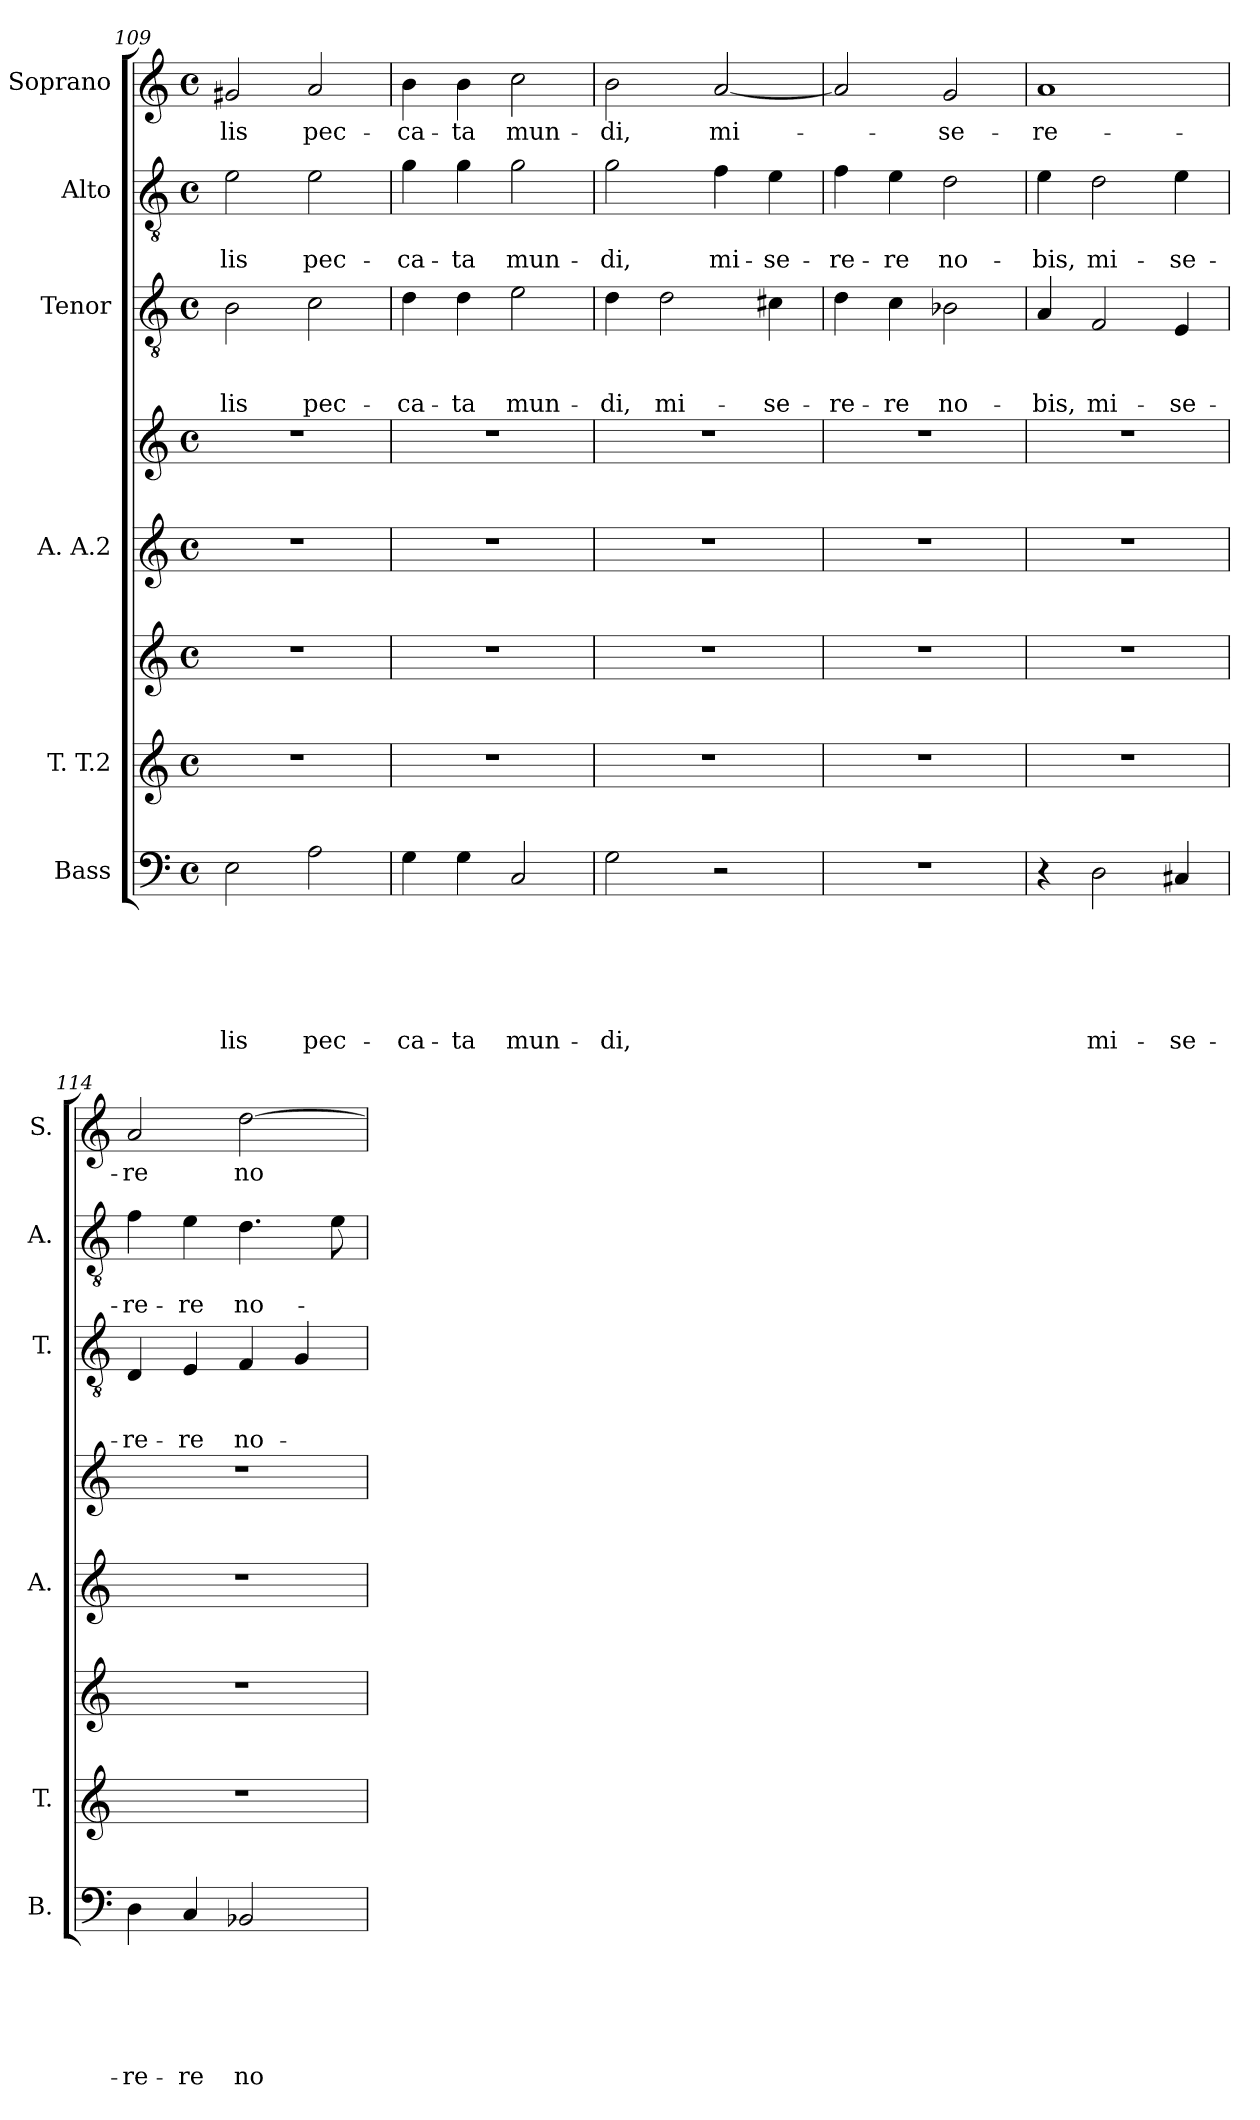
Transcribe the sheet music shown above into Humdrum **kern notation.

**kern	**text	**text	**text	**text	**text	**text	**kern	**kern	**kern	**kern	**kern	**text	**text	**text	**kern	**text	**text	**kern	**text
*part6	*part6	*part6	*part6	*part6	*part6	*part6	*part5	*part5	*part4	*part4	*part3	*part3	*part3	*part3	*part2	*part2	*part2	*part1	*part1
*staff8	*staff8	*staff8	*staff8	*staff8	*staff8	*staff8	*staff7	*staff6	*staff5	*staff4	*staff3	*staff3	*staff3	*staff3	*staff2	*staff2	*staff2	*staff1	*staff1
*I"Bass	*	*	*	*	*	*	*I"T. T.2	*	*I"A. A.2	*	*I"Tenor	*	*	*	*I"Alto	*	*	*I"Soprano	*
*I'B.	*	*	*	*	*	*	*I'T.	*	*I'A.	*	*I'T.	*	*	*	*I'A.	*	*	*I'S.	*
*clefF4	*	*	*	*	*	*	*clefG2	*clefG2	*clefG2	*clefG2	*clefGv2	*	*	*	*clefGv2	*	*	*clefG2	*
*k[]	*	*	*	*	*	*	*k[]	*k[]	*k[]	*k[]	*k[]	*	*	*	*k[]	*	*	*k[]	*
*C:	*	*	*	*	*	*	*C:	*C:	*C:	*C:	*C:	*	*	*	*C:	*	*	*C:	*
*M4/4	*	*	*	*	*	*	*M4/4	*M4/4	*M4/4	*M4/4	*M4/4	*	*	*	*M4/4	*	*	*M4/4	*
*met(c)	*	*	*	*	*	*	*met(c)	*met(c)	*met(c)	*met(c)	*met(c)	*	*	*	*met(c)	*	*	*met(c)	*
=109	=109	=109	=109	=109	=109	=109	=109	=109	=109	=109	=109	=109	=109	=109	=109	=109	=109	=109	=109
!	!	!	!	!	!	!LO:LY:b	!	!	!	!	!	!	!	!LO:LY:b	!	!	!LO:LY:b	!	!LO:LY:b
2E\	.	.	.	.	.	-lis	1r	1r	1r	1r	2B\	.	.	-lis	2e\	.	-lis	2g#X/	-lis
!	!	!	!	!	!	!LO:LY:b	!	!	!	!	!	!	!	!LO:LY:b	!	!	!LO:LY:b	!	!LO:LY:b
2A\	.	.	.	.	.	pec-	.	.	.	.	2c\	.	.	pec-	2e\	.	pec-	2a/	pec-
!!LO:LB:g=z
=110	=110	=110	=110	=110	=110	=110	=110	=110	=110	=110	=110	=110	=110	=110	=110	=110	=110	=110	=110
!	!	!	!	!	!	!LO:LY:b	!	!	!	!	!	!	!	!LO:LY:b	!	!	!LO:LY:b	!	!LO:LY:b
4G\	.	.	.	.	.	-ca-	1r	1r	1r	1r	4d\	.	.	-ca-	4g\	.	-ca-	4b\	-ca-
!	!	!	!	!	!	!LO:LY:b	!	!	!	!	!	!	!	!LO:LY:b	!	!	!LO:LY:b	!	!LO:LY:b
4G\	.	.	.	.	.	-ta	.	.	.	.	4d\	.	.	-ta	4g\	.	-ta	4b\	-ta
!	!	!	!	!	!	!LO:LY:b	!	!	!	!	!	!	!	!LO:LY:b	!	!	!LO:LY:b	!	!LO:LY:b
2C/	.	.	.	.	.	mun-	.	.	.	.	2e\	.	.	mun-	2g\	.	mun-	2cc\	mun-
=111	=111	=111	=111	=111	=111	=111	=111	=111	=111	=111	=111	=111	=111	=111	=111	=111	=111	=111	=111
!	!	!	!	!	!	!LO:LY:b	!	!	!	!	!	!	!	!LO:LY:b	!	!	!LO:LY:b	!	!LO:LY:b
2G\	.	.	.	.	.	-di,	1r	1r	1r	1r	4d\	.	.	-di,	2g\	.	-di,	2b\	-di,
!	!	!	!	!	!	!	!	!	!	!	!	!	!	!LO:LY:b	!	!	!	!	!
.	.	.	.	.	.	.	.	.	.	.	2d\	.	.	mi-	.	.	.	.	.
!	!	!	!	!	!	!	!	!	!	!	!	!	!	!	!	!	!LO:LY:b	!	!LO:LY:b
2r	.	.	.	.	.	.	.	.	.	.	.	.	.	.	4f\	.	mi-	[<2a/	mi-
!	!	!	!	!	!	!	!	!	!	!	!	!	!	!LO:LY:b	!	!	!LO:LY:b	!	!
.	.	.	.	.	.	.	.	.	.	.	4c#X\	.	.	-se-	4e\	.	-se-	.	.
=112	=112	=112	=112	=112	=112	=112	=112	=112	=112	=112	=112	=112	=112	=112	=112	=112	=112	=112	=112
!	!	!	!	!	!	!	!	!	!	!	!	!	!	!LO:LY:b	!	!	!LO:LY:b	!	!
1r	.	.	.	.	.	.	1r	1r	1r	1r	4d\	.	.	-re-	4f\	.	-re-	2a/]	.
!	!	!	!	!	!	!	!	!	!	!	!	!	!	!LO:LY:b	!	!	!LO:LY:b	!	!
.	.	.	.	.	.	.	.	.	.	.	4c\	.	.	-re	4e\	.	-re	.	.
!	!	!	!	!	!	!	!	!	!	!	!	!	!	!LO:LY:b	!	!	!LO:LY:b	!	!LO:LY:b
.	.	.	.	.	.	.	.	.	.	.	2B-X\	.	.	no-	2d\	.	no-	2g/	-se-
=113	=113	=113	=113	=113	=113	=113	=113	=113	=113	=113	=113	=113	=113	=113	=113	=113	=113	=113	=113
!	!	!	!	!	!	!	!	!	!	!	!	!	!	!LO:LY:b	!	!	!LO:LY:b	!	!LO:LY:b
4r	.	.	.	.	.	.	1r	1r	1r	1r	4A/	.	.	-bis,	4e\	.	-bis,	1a	-re-
!	!	!	!	!	!	!LO:LY:b	!	!	!	!	!	!	!	!LO:LY:b	!	!	!LO:LY:b	!	!
2D\	.	.	.	.	.	mi-	.	.	.	.	2F/	.	.	mi-	2d\	.	mi-	.	.
!	!	!	!	!	!	!LO:LY:b	!	!	!	!	!	!	!	!LO:LY:b	!	!	!LO:LY:b	!	!
4C#X/	.	.	.	.	.	-se-	.	.	.	.	4E/	.	.	-se-	4e\	.	-se-	.	.
=114	=114	=114	=114	=114	=114	=114	=114	=114	=114	=114	=114	=114	=114	=114	=114	=114	=114	=114	=114
!	!	!	!	!	!	!LO:LY:b	!	!	!	!	!	!	!	!LO:LY:b	!	!	!LO:LY:b	!	!LO:LY:b
4D\	.	.	.	.	.	-re-	1r	1r	1r	1r	4D/	.	.	-re-	4f\	.	-re-	2a/	-re
!	!	!	!	!	!	!LO:LY:b	!	!	!	!	!	!	!	!LO:LY:b	!	!	!LO:LY:b	!	!
4C/	.	.	.	.	.	-re	.	.	.	.	4E/	.	.	-re	4e\	.	-re	.	.
!	!	!	!	!	!	!LO:LY:b	!	!	!	!	!	!	!	!LO:LY:b	!	!	!LO:LY:b	!	!LO:LY:b
2BB-X/	.	.	.	.	.	no-	.	.	.	.	4F/	.	.	no-	4.d\	.	no-	[>2dd\	no-
.	.	.	.	.	.	.	.	.	.	.	4G/	.	.	.	.	.	.	.	.
.	.	.	.	.	.	.	.	.	.	.	.	.	.	.	8e\	.	.	.	.
=	=	=	=	=	=	=	=	=	=	=	=	=	=	=	=	=	=	=	=
*-	*-	*-	*-	*-	*-	*-	*-	*-	*-	*-	*-	*-	*-	*-	*-	*-	*-	*-	*-
